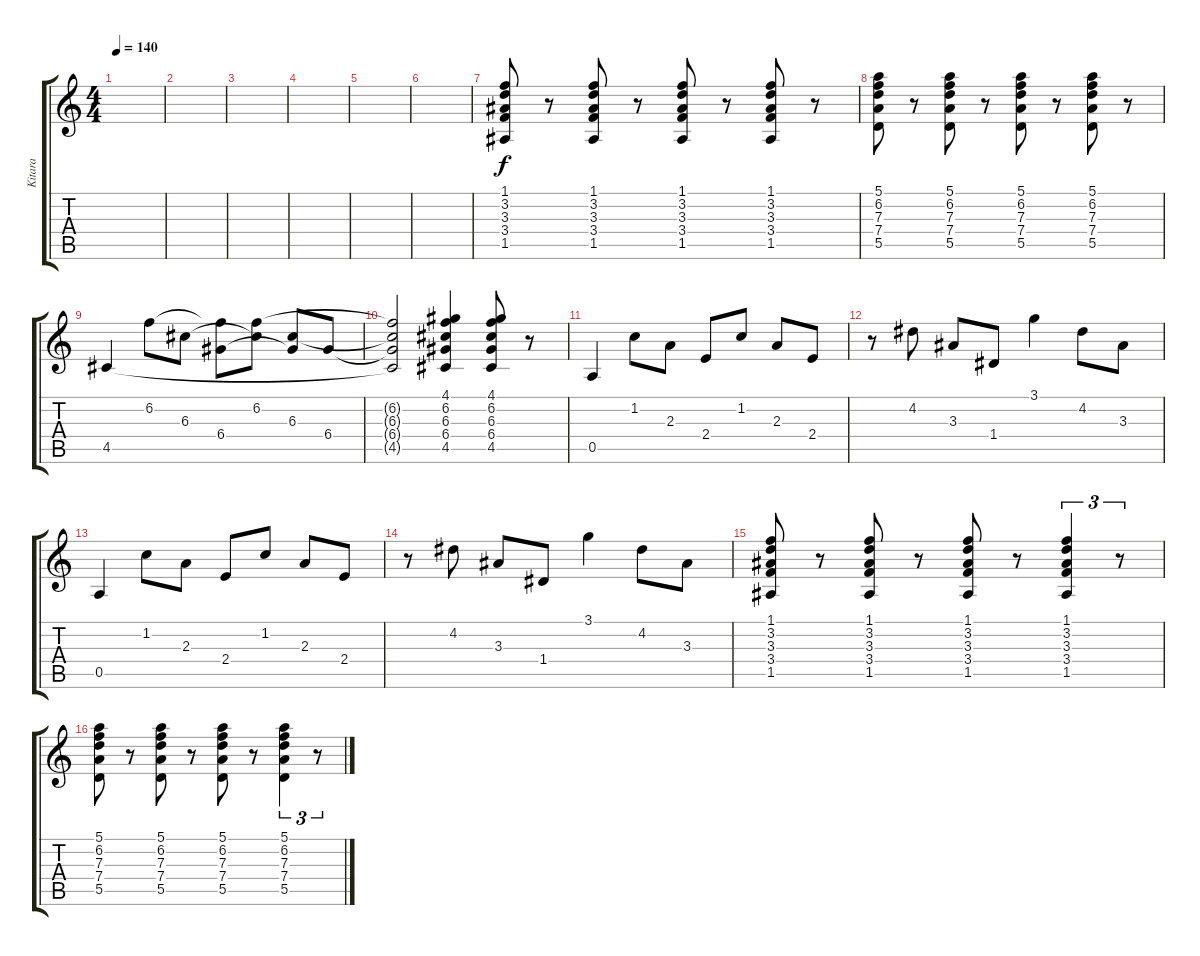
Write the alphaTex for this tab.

\track ("Kitara" "Kitara") {instrument electricguitarclean}
\staff {score tabs}
\tuning (E4 B3 G3 D3 A2 E2) {hide}
\ts (4 4)
\tempo 140
\clef g2
\ks c
|
|
|
|
|
|
(1.1 3.2 3.3 3.4 1.5).8 r.8 (1.1 3.2 3.3 3.4 1.5).8 r.8 (1.1 3.2 3.3 3.4 1.5).8 r.8 (1.1 3.2 3.3 3.4 1.5).8 r.8 |
(5.1 6.2 7.3 7.4 5.5).8 r.8 (5.1 6.2 7.3 7.4 5.5).8 r.8 (5.1 6.2 7.3 7.4 5.5).8 r.8 (5.1 6.2 7.3 7.4 5.5).8 r.8 |
4.5.4 6.2.8 6.3.8 (6.2{t} 6.4).8 (6.2 6.3{t}).8 (6.3 6.4{t}).8 6.4.8 |
(6.2{t} 6.3{t} 6.4{t} 4.5{t}).2 (4.1 6.2 6.3 6.4 4.5).4 (4.1 6.2 6.3 6.4 4.5).8 r.8 |
0.5.4 1.2.8 2.3.8 2.4.8 1.2.8 2.3.8 2.4.8 |
r.8 4.2.8 3.3.8 1.4.8 3.1.4 4.2.8 3.3.8 |
0.5.4 1.2.8 2.3.8 2.4.8 1.2.8 2.3.8 2.4.8 |
r.8 4.2.8 3.3.8 1.4.8 3.1.4 4.2.8 3.3.8 |
(1.1 3.2 3.3 3.4 1.5).8 r.8 (1.1 3.2 3.3 3.4 1.5).8 r.8 (1.1 3.2 3.3 3.4 1.5).8 r.8 (1.1 3.2 3.3 3.4 1.5).4{tu (3 2)} r.8{tu (3 2)} |
(5.1 6.2 7.3 7.4 5.5).8 r.8 (5.1 6.2 7.3 7.4 5.5).8 r.8 (5.1 6.2 7.3 7.4 5.5).8 r.8 (5.1 6.2 7.3 7.4 5.5).4{tu (3 2)} r.8{tu (3 2)}
